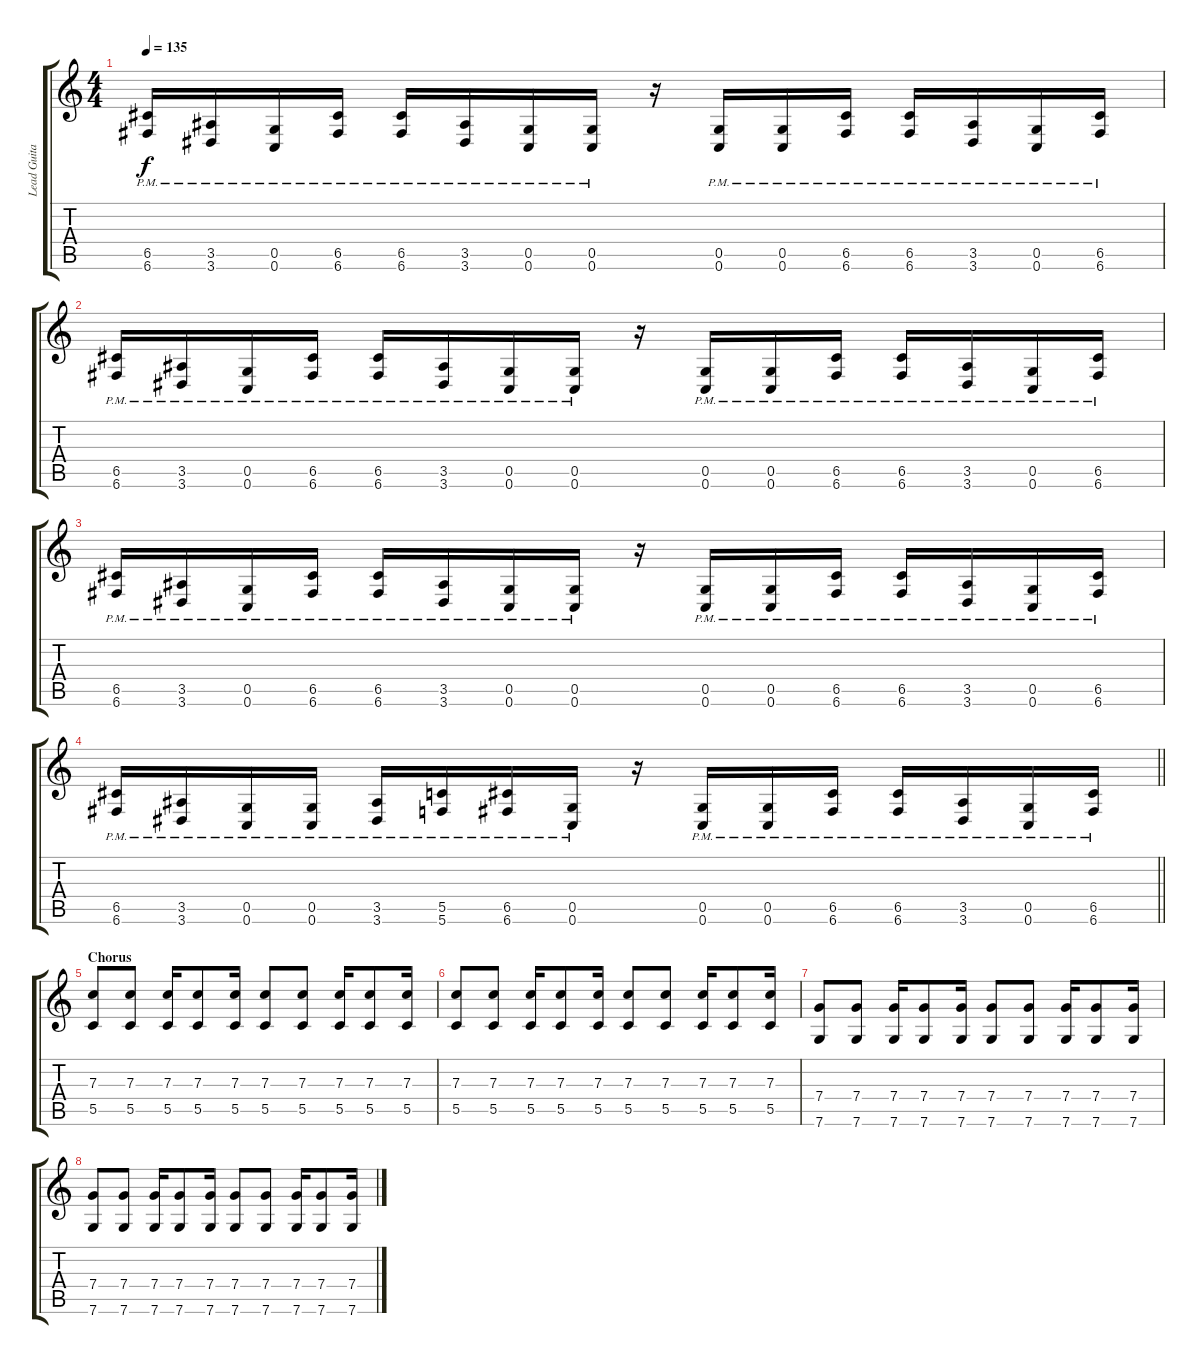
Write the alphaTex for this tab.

\track ("Lead Guitar" "Lead Guita") {instrument distortionguitar}
\staff {score tabs}
\tuning (D4 A3 F3 C3 G2 C2) {hide}
\ts (4 4)
\tempo 135
\clef g2
\ks c
(6.5{pm} 6.6{pm}).16{dy f} (3.5{pm} 3.6{pm}).16 (0.5{pm} 0.6{pm}).16 (6.5{pm} 6.6{pm}).16 (6.5{pm} 6.6{pm}).16 (3.5{pm} 3.6{pm}).16 (0.5{pm} 0.6{pm}).16 (0.5{pm} 0.6{pm}).16 r.16 (0.5{pm} 0.6{pm}).16 (0.5{pm} 0.6{pm}).16 (6.5{pm} 6.6{pm}).16 (6.5{pm} 6.6{pm}).16 (3.5{pm} 3.6{pm}).16 (0.5{pm} 0.6{pm}).16 (6.5{pm} 6.6{pm}).16 |
(6.5{pm} 6.6{pm}).16 (3.5{pm} 3.6{pm}).16 (0.5{pm} 0.6{pm}).16 (6.5{pm} 6.6{pm}).16 (6.5{pm} 6.6{pm}).16 (3.5{pm} 3.6{pm}).16 (0.5{pm} 0.6{pm}).16 (0.5{pm} 0.6{pm}).16 r.16 (0.5{pm} 0.6{pm}).16 (0.5{pm} 0.6{pm}).16 (6.5{pm} 6.6{pm}).16 (6.5{pm} 6.6{pm}).16 (3.5{pm} 3.6{pm}).16 (0.5{pm} 0.6{pm}).16 (6.5{pm} 6.6{pm}).16 |
(6.5{pm} 6.6{pm}).16 (3.5{pm} 3.6{pm}).16 (0.5{pm} 0.6{pm}).16 (6.5{pm} 6.6{pm}).16 (6.5{pm} 6.6{pm}).16 (3.5{pm} 3.6{pm}).16 (0.5{pm} 0.6{pm}).16 (0.5{pm} 0.6{pm}).16 r.16 (0.5{pm} 0.6{pm}).16 (0.5{pm} 0.6{pm}).16 (6.5{pm} 6.6{pm}).16 (6.5{pm} 6.6{pm}).16 (3.5{pm} 3.6{pm}).16 (0.5{pm} 0.6{pm}).16 (6.5{pm} 6.6{pm}).16 |
\barLineRight lightlight
(6.5{pm} 6.6{pm}).16 (3.5{pm} 3.6{pm}).16 (0.5{pm} 0.6{pm}).16 (0.5{pm} 0.6{pm}).16 (3.5{pm} 3.6{pm}).16 (5.5{pm} 5.6{pm}).16 (6.5{pm} 6.6{pm}).16 (0.5{pm} 0.6{pm}).16 r.16 (0.5{pm} 0.6{pm}).16 (0.5{pm} 0.6{pm}).16 (6.5{pm} 6.6{pm}).16 (6.5{pm} 6.6{pm}).16 (3.5{pm} 3.6{pm}).16 (0.5{pm} 0.6{pm}).16 (6.5{pm} 6.6{pm}).16 |
\section ("" "Chorus")
(7.3 5.5).8 (7.3 5.5).8 (7.3 5.5).16 (7.3 5.5).8 (7.3 5.5).16 (7.3 5.5).8 (7.3 5.5).8 (7.3 5.5).16 (7.3 5.5).8 (7.3 5.5).16 |
(7.3 5.5).8 (7.3 5.5).8 (7.3 5.5).16 (7.3 5.5).8 (7.3 5.5).16 (7.3 5.5).8 (7.3 5.5).8 (7.3 5.5).16 (7.3 5.5).8 (7.3 5.5).16 |
(7.4 7.6).8 (7.4 7.6).8 (7.4 7.6).16 (7.4 7.6).8 (7.4 7.6).16 (7.4 7.6).8 (7.4 7.6).8 (7.4 7.6).16 (7.4 7.6).8 (7.4 7.6).16 |
(7.4 7.6).8 (7.4 7.6).8 (7.4 7.6).16 (7.4 7.6).8 (7.4 7.6).16 (7.4 7.6).8 (7.4 7.6).8 (7.4 7.6).16 (7.4 7.6).8 (7.4 7.6).16
